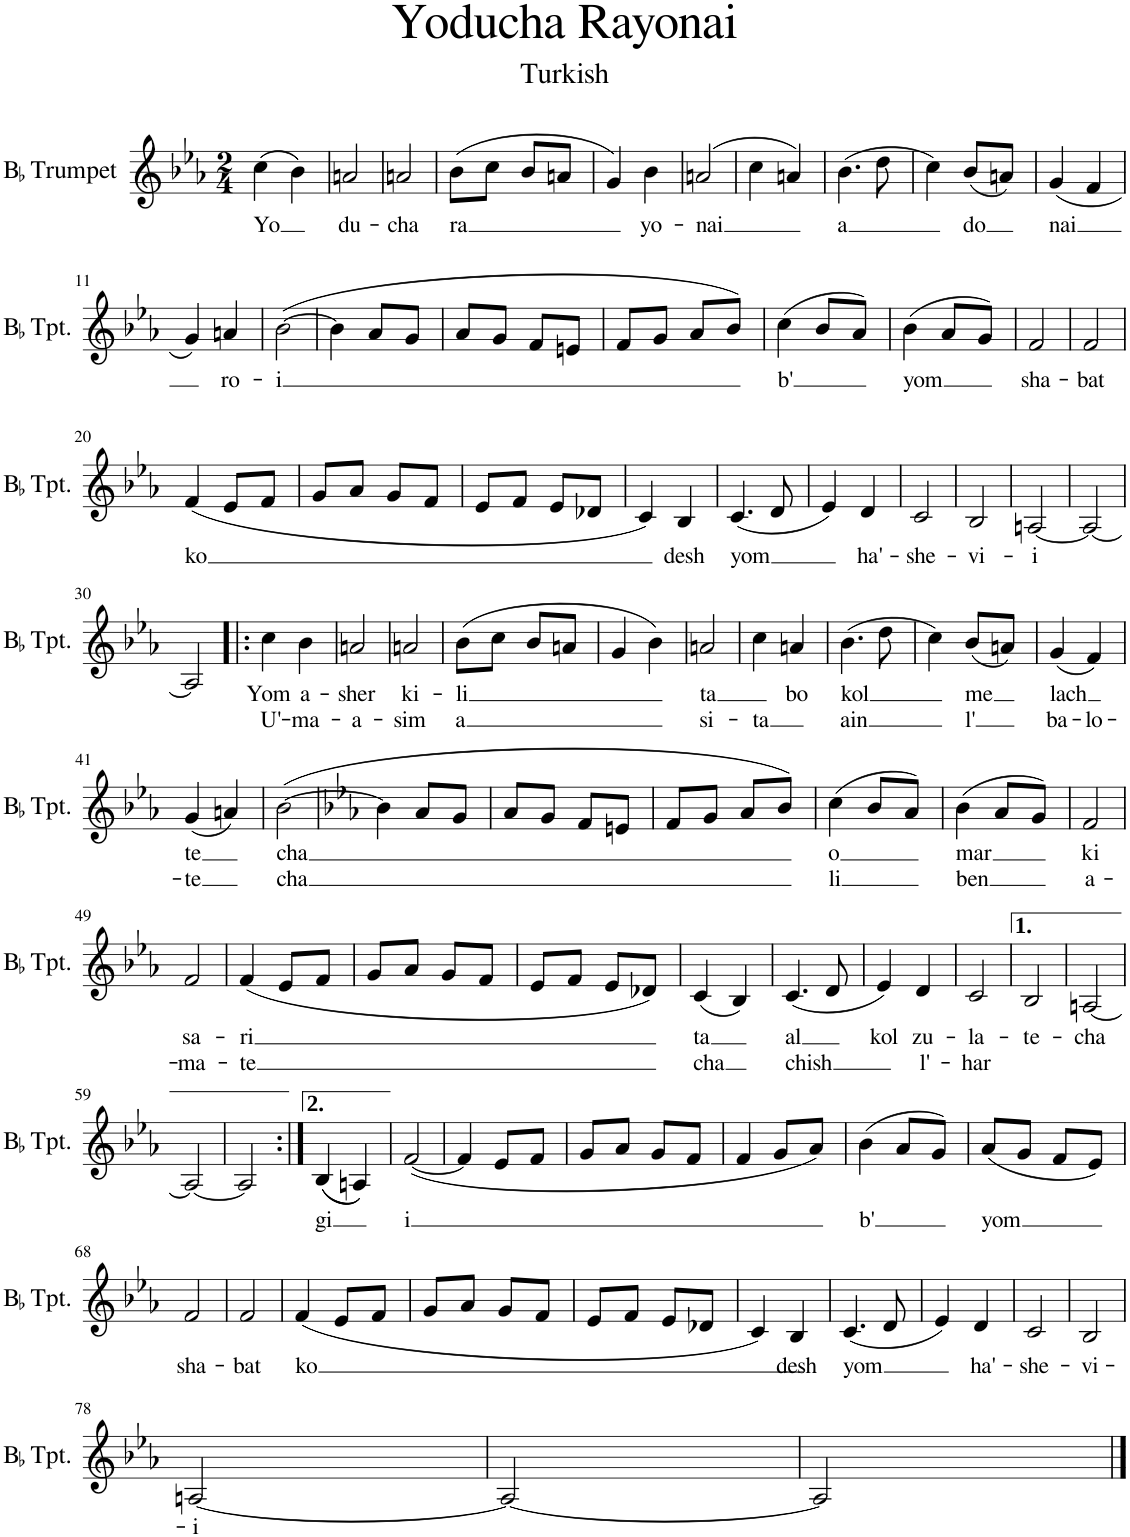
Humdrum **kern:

**kern	**text	**text
*part1	*part1	*part1
*staff1	*staff1	*staff1
*I"BaccidentalFlat Trumpet	*	*
*I'BaccidentalFlat Tpt.	*	*
*clefG2	*	*
*Trd1c2	*	*
*k[b-e-a-]	*	*
*M2/4	*	*
=1	=1	=1
!	!LO:LY:b	!
(4cc\	Yo	.
4b-\)	.	.
=2	=2	=2
!	!LO:LY:b	!
2an/	du-	.
=3	=3	=3
!	!LO:LY:b	!
2an/	-cha	.
=4	=4	=4
!	!LO:LY:b	!
(8b-\L	ra	.
8cc\J	.	.
8b-/L	.	.
8an/J	.	.
=5	=5	=5
4g/)	.	.
!	!LO:LY:b	!
4b-\	yo-	.
=6	=6	=6
!	!LO:LY:b	!
(2an/	-nai	.
=7	=7	=7
4cc\	.	.
4an/)	.	.
=8	=8	=8
!	!LO:LY:b	!
(4.b-\	a	.
8dd\	.	.
=9	=9	=9
4cc\)	.	.
!	!LO:LY:b	!
(8b-/L	do	.
8an/J)	.	.
=10	=10	=10
!	!LO:LY:b	!
(4g/	nai	.
4f/	.	.
!!LO:LB:g=z
=11	=11	=11
4g/)	.	.
!	!LO:LY:b	!
4an/	ro-	.
=12	=12	=12
!	!LO:LY:b	!
([2b-\	-i	.
=13	=13	=13
4b-\]	.	.
8a-/L	.	.
8g/J	.	.
=14	=14	=14
8a-/L	.	.
8g/J	.	.
8f/L	.	.
8en/J	.	.
=15	=15	=15
8f/L	.	.
8g/J	.	.
8a-/L	.	.
8b-/J)	.	.
=16	=16	=16
!	!LO:LY:b	!
(4cc\	b'	.
8b-/L	.	.
8a-/J)	.	.
=17	=17	=17
!	!LO:LY:b	!
(4b-\	yom	.
8a-/L	.	.
8g/J)	.	.
=18	=18	=18
!	!LO:LY:b	!
2f/	sha-	.
=19	=19	=19
!	!LO:LY:b	!
2f/	-bat	.
!!LO:LB:g=z
=20	=20	=20
!	!LO:LY:b	!
(4f/	ko	.
8e-/L	.	.
8f/J	.	.
=21	=21	=21
8g/L	.	.
8a-/J	.	.
8g/L	.	.
8f/J	.	.
=22	=22	=22
8e-/L	.	.
8f/J	.	.
8e-/L	.	.
8d-X/J	.	.
=23	=23	=23
4c/)	.	.
!	!LO:LY:b	!
4B-/	desh	.
=24	=24	=24
!	!LO:LY:b	!
(4.c/	yom	.
8d/	.	.
=25	=25	=25
4e-/)	.	.
!	!LO:LY:b	!
4d/	ha'-	.
=26	=26	=26
!	!LO:LY:b	!
2c/	-she-	.
=27	=27	=27
!	!LO:LY:b	!
2B-/	-vi-	.
=28	=28	=28
!	!LO:LY:b	!
[2An/	-i	.
=29	=29	=29
2A/_	.	.
!!LO:LB:g=z
=30	=30	=30
2A/]	.	.
=31!|:	=31!|:	=31!|:
!	!LO:LY:b	!LO:LY:b
4cc\	Yom	U'-
!	!LO:LY:b	!LO:LY:b
4b-\	a-	-ma-
=32	=32	=32
!	!LO:LY:b	!LO:LY:b
2an/	-sher	-a-
=33	=33	=33
!	!LO:LY:b	!LO:LY:b
2an/	ki-	-sim
=34	=34	=34
!	!LO:LY:b	!LO:LY:b
(8b-\L	-li	a
8cc\J	.	.
8b-/L	.	.
8an/J	.	.
=35	=35	=35
4g/	.	.
4b-\)	.	.
=36	=36	=36
!	!LO:LY:b	!LO:LY:b
2an/	ta	si-
=37	=37	=37
!	!	!LO:LY:b
4cc\	.	-ta
!	!LO:LY:b	!
4an/	bo	.
=38	=38	=38
!	!LO:LY:b	!LO:LY:b
(4.b-\	kol	ain
8dd\	.	.
=39	=39	=39
4cc\)	.	.
!	!LO:LY:b	!LO:LY:b
(8b-/L	me	l'
8an/J)	.	.
=40	=40	=40
!	!LO:LY:b	!LO:LY:b
(4g/	lach	ba-
!	!	!LO:LY:b
4f/)	.	-lo-
!!LO:LB:g=z
=41	=41	=41
!	!LO:LY:b	!LO:LY:b
(4g/	te	-te
4an/)	.	.
=42	=42	=42
!	!LO:LY:b	!LO:LY:b
([2b-\	cha	cha
=43	=43	=43
*k[b-e-a-]	*	*
4b-\]	.	.
8a-/L	.	.
8g/J	.	.
=44	=44	=44
8a-/L	.	.
8g/J	.	.
8f/L	.	.
8en/J	.	.
=45	=45	=45
8f/L	.	.
8g/J	.	.
8a-/L	.	.
8b-/J)	.	.
=46	=46	=46
!	!LO:LY:b	!LO:LY:b
(4cc\	o	li
8b-/L	.	.
8a-/J)	.	.
=47	=47	=47
!	!LO:LY:b	!LO:LY:b
(4b-\	mar	ben
8a-/L	.	.
8g/J)	.	.
=48	=48	=48
!	!LO:LY:b	!LO:LY:b
2f/	ki	a-
!!LO:LB:g=z
=49	=49	=49
!	!LO:LY:b	!LO:LY:b
2f/	sa-	-ma-
=50	=50	=50
!	!LO:LY:b	!LO:LY:b
(4f/	-ri	-te
8e-/L	.	.
8f/J	.	.
=51	=51	=51
8g/L	.	.
8a-/J	.	.
8g/L	.	.
8f/J	.	.
=52	=52	=52
8e-/L	.	.
8f/J	.	.
8e-/L	.	.
8d-X/J)	.	.
=53	=53	=53
!	!LO:LY:b	!LO:LY:b
(4c/	ta	cha
4B-/)	.	.
=54	=54	=54
!	!LO:LY:b	!LO:LY:b
(4.c/	al	chish
8d/	.	.
=55	=55	=55
!	!LO:LY:b	!
4e-/)	kol	.
!	!LO:LY:b	!LO:LY:b
4d/	zu-	l'-
=56	=56	=56
!	!LO:LY:b	!LO:LY:b
2c/	-la-	-har
=57	=57	=57
!	!LO:LY:b	!
2B-/	-te-	.
=58	=58	=58
!	!LO:LY:b	!
[2An/	-cha	.
!!LO:LB:g=z
=59	=59	=59
2A/_	.	.
=60	=60	=60
2A/]	.	.
=61:|!	=61:|!	=61:|!
!	!LO:LY:b	!
((4B-/	gi	.
4An/))	.	.
=62	=62	=62
!	!LO:LY:b	!
([2f/	i	.
=63	=63	=63
4f/]	.	.
8e-/L	.	.
8f/J	.	.
=64	=64	=64
8g/L	.	.
8a-/J	.	.
8g/L	.	.
8f/J	.	.
=65	=65	=65
4f/	.	.
8g/L	.	.
8a-/J)	.	.
=66	=66	=66
!	!LO:LY:b	!
(4b-\	b'	.
8a-/L	.	.
8g/J)	.	.
=67	=67	=67
!	!LO:LY:b	!
(8a-/L	yom	.
8g/J	.	.
8f/L	.	.
8e-/J)	.	.
!!LO:LB:g=z
=68	=68	=68
!	!LO:LY:b	!
2f/	sha-	.
=69	=69	=69
!	!LO:LY:b	!
2f/	-bat	.
=70	=70	=70
!	!LO:LY:b	!
(4f/	ko	.
8e-/L	.	.
8f/J	.	.
=71	=71	=71
8g/L	.	.
8a-/J	.	.
8g/L	.	.
8f/J	.	.
=72	=72	=72
8e-/L	.	.
8f/J	.	.
8e-/L	.	.
8d-X/J	.	.
=73	=73	=73
4c/)	.	.
!	!LO:LY:b	!
4B-/	desh	.
=74	=74	=74
!	!LO:LY:b	!
(4.c/	yom	.
8d/	.	.
=75	=75	=75
4e-/)	.	.
!	!LO:LY:b	!
4d/	ha'-	.
=76	=76	=76
!	!LO:LY:b	!
2c/	-she-	.
=77	=77	=77
!	!LO:LY:b	!
2B-/	-vi-	.
!!LO:LB:g=z
=78	=78	=78
!	!LO:LY:b	!
[2An/	-i	.
=79	=79	=79
2A/_	.	.
=80	=80	=80
2A/]	.	.
==	==	==
*-	*-	*-
